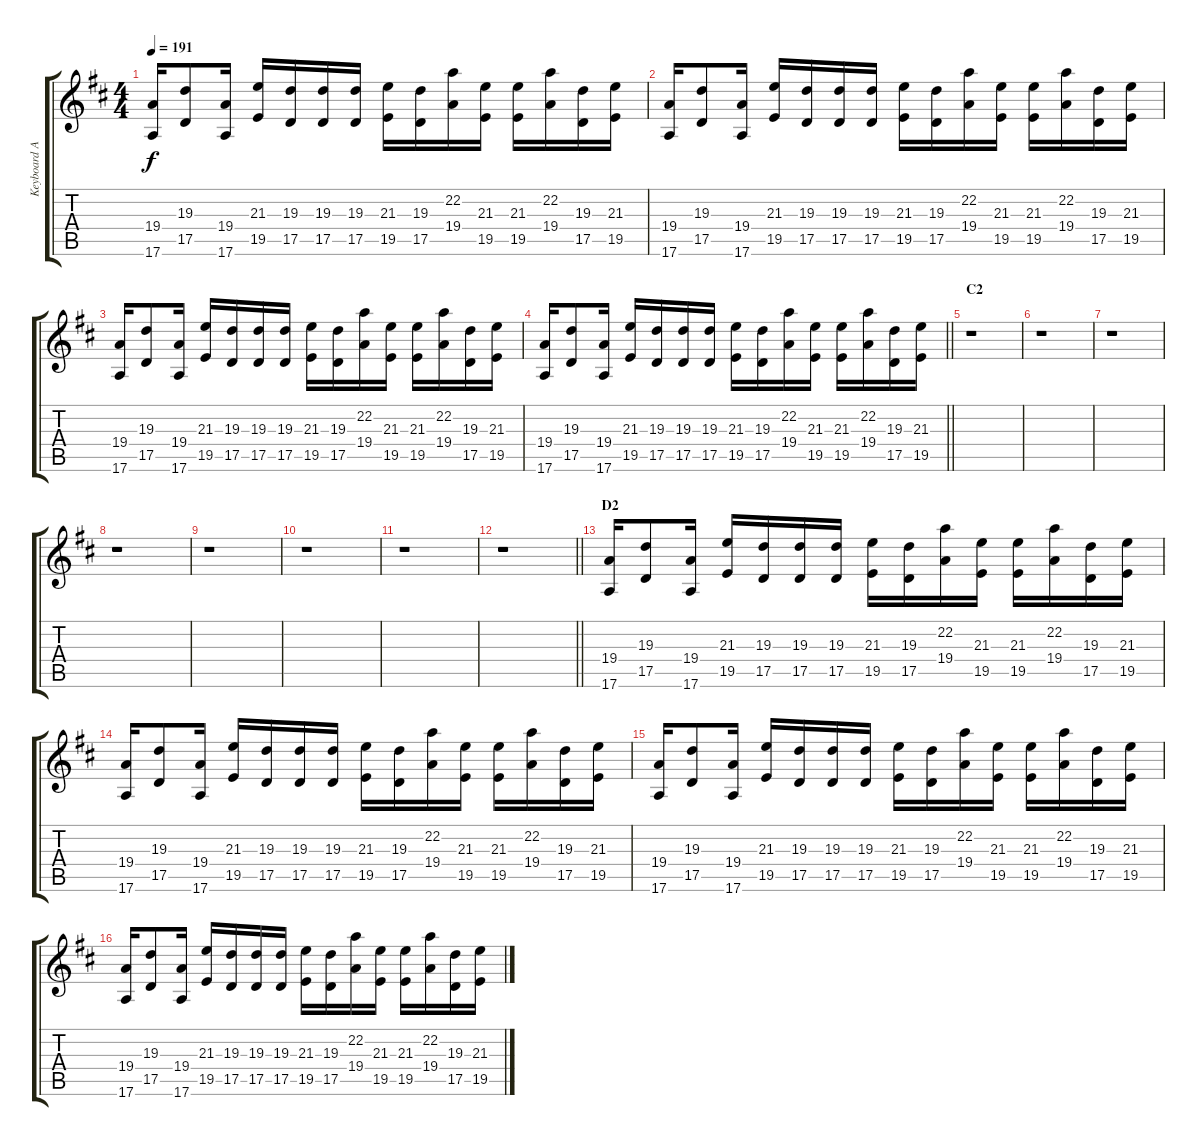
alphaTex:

\track ("Keyboard Arpeggio" "Keyboard A") {instrument lead6voice}
\staff {score tabs}
\tuning (E4 B3 G3 D3 A2 E2) {hide}
\ts (4 4)
\tempo 191
\clef g2
\ks d
(19.4 17.6).16{dy f balance 16} (19.3 17.5).8 (19.4 17.6).16 (21.3 19.5).16 (19.3 17.5).16 (19.3 17.5).16 (19.3 17.5).16 (21.3 19.5).16{balance 0} (19.3 17.5).16 (22.2 19.4).16 (21.3 19.5).16 (21.3 19.5).16 (22.2 19.4).16 (19.3 17.5).16 (21.3 19.5).16 |
(19.4 17.6).16{balance 16} (19.3 17.5).8 (19.4 17.6).16 (21.3 19.5).16 (19.3 17.5).16 (19.3 17.5).16 (19.3 17.5).16 (21.3 19.5).16{balance 0} (19.3 17.5).16 (22.2 19.4).16 (21.3 19.5).16 (21.3 19.5).16 (22.2 19.4).16 (19.3 17.5).16 (21.3 19.5).16 |
(19.4 17.6).16{balance 16} (19.3 17.5).8 (19.4 17.6).16 (21.3 19.5).16 (19.3 17.5).16 (19.3 17.5).16 (19.3 17.5).16 (21.3 19.5).16{balance 0} (19.3 17.5).16 (22.2 19.4).16 (21.3 19.5).16 (21.3 19.5).16 (22.2 19.4).16 (19.3 17.5).16 (21.3 19.5).16 |
\barLineRight lightlight
(19.4 17.6).16{balance 16} (19.3 17.5).8 (19.4 17.6).16 (21.3 19.5).16 (19.3 17.5).16 (19.3 17.5).16 (19.3 17.5).16 (21.3 19.5).16{balance 0} (19.3 17.5).16 (22.2 19.4).16 (21.3 19.5).16 (21.3 19.5).16 (22.2 19.4).16 (19.3 17.5).16 (21.3 19.5).16 |
\section ("" "C2")
r.1 |
r.1 |
r.1 |
r.1 |
r.1 |
r.1 |
r.1 |
\barLineRight lightlight
r.1 |
\section ("" "D2")
(19.4 17.6).16{balance 16} (19.3 17.5).8 (19.4 17.6).16 (21.3 19.5).16 (19.3 17.5).16 (19.3 17.5).16 (19.3 17.5).16 (21.3 19.5).16{balance 0} (19.3 17.5).16 (22.2 19.4).16 (21.3 19.5).16 (21.3 19.5).16 (22.2 19.4).16 (19.3 17.5).16 (21.3 19.5).16 |
(19.4 17.6).16{balance 16} (19.3 17.5).8 (19.4 17.6).16 (21.3 19.5).16 (19.3 17.5).16 (19.3 17.5).16 (19.3 17.5).16 (21.3 19.5).16{balance 0} (19.3 17.5).16 (22.2 19.4).16 (21.3 19.5).16 (21.3 19.5).16 (22.2 19.4).16 (19.3 17.5).16 (21.3 19.5).16 |
(19.4 17.6).16{balance 16} (19.3 17.5).8 (19.4 17.6).16 (21.3 19.5).16 (19.3 17.5).16 (19.3 17.5).16 (19.3 17.5).16 (21.3 19.5).16{balance 0} (19.3 17.5).16 (22.2 19.4).16 (21.3 19.5).16 (21.3 19.5).16 (22.2 19.4).16 (19.3 17.5).16 (21.3 19.5).16 |
(19.4 17.6).16{balance 16} (19.3 17.5).8 (19.4 17.6).16 (21.3 19.5).16 (19.3 17.5).16 (19.3 17.5).16 (19.3 17.5).16 (21.3 19.5).16{balance 0} (19.3 17.5).16 (22.2 19.4).16 (21.3 19.5).16 (21.3 19.5).16 (22.2 19.4).16 (19.3 17.5).16 (21.3 19.5).16
